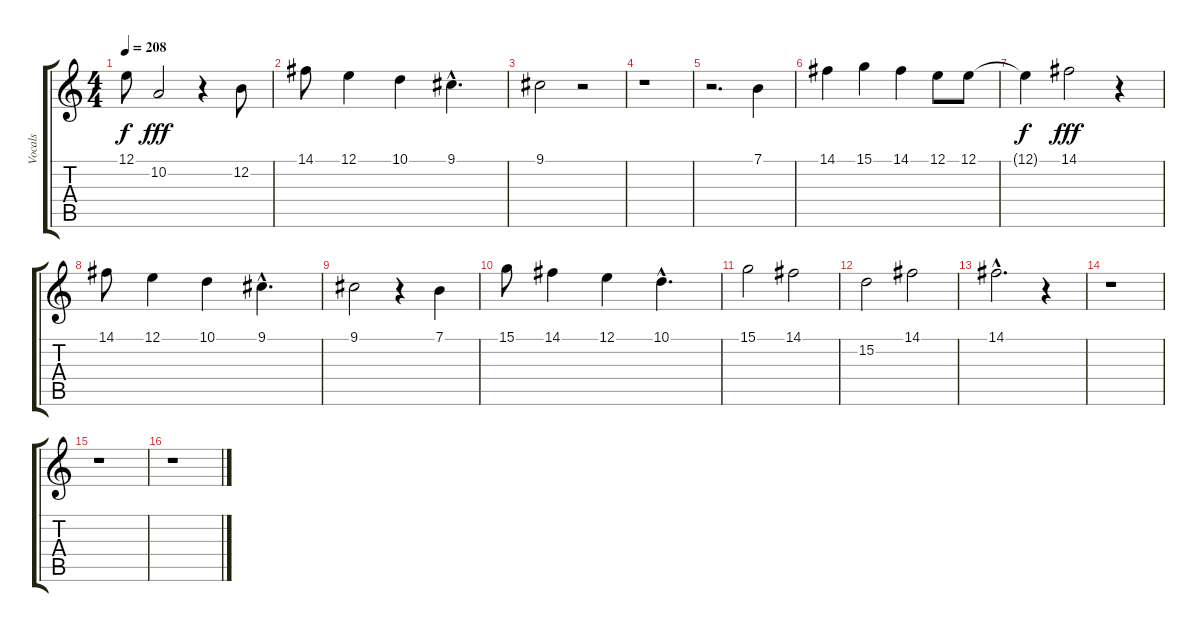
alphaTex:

\track ("Vocals" "Vocals") {instrument lead6voice}
\staff {score tabs}
\tuning (E4 B3 G3 D3 A2 E2) {hide}
\ts (4 4)
\tempo 208
\clef g2
\ks c
12.1{t}.8{dy f} 10.2.2{dy fff} r.4 12.2.8 |
14.1.8 12.1.4 10.1.4 9.1{hac}.4{d} |
9.1.2 r.2 |
r.1 |
r.2{d} 7.1.4 |
14.1.4 15.1.4 14.1.4 12.1.8 12.1.8 |
12.1{t}.4{dy f} 14.1.2{dy fff} r.4 |
14.1.8 12.1.4 10.1.4 9.1{hac}.4{d} |
9.1.2 r.4 7.1.4 |
15.1.8 14.1.4 12.1.4 10.1{hac}.4{d} |
15.1.2 14.1.2 |
15.2.2 14.1.2 |
14.1{hac}.2{d} r.4 |
r.1 |
r.1 |
r.1
